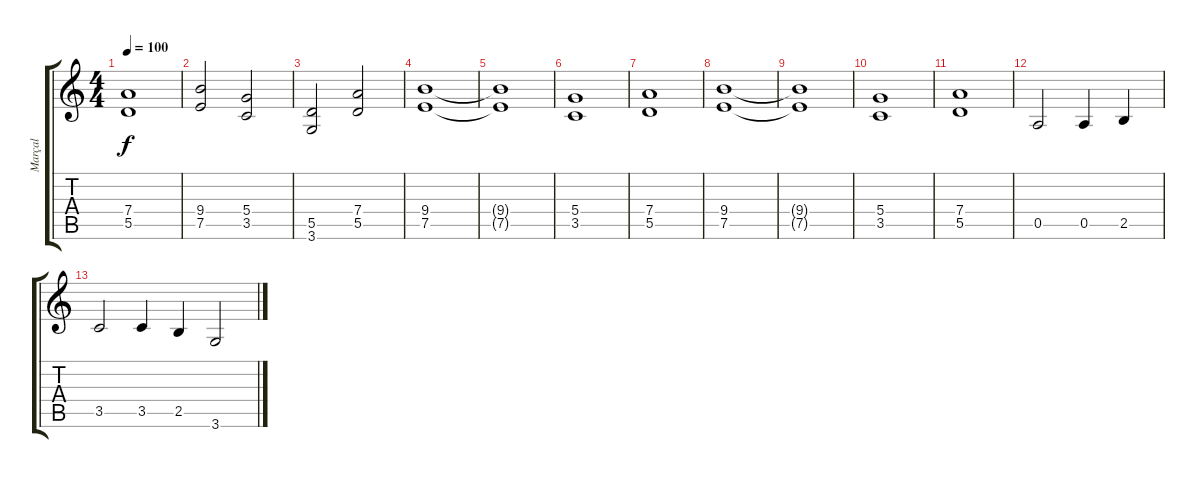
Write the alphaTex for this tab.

\track ("Marçal" "Marçal") {instrument distortionguitar}
\staff {score tabs}
\tuning (E4 B3 G3 D3 A2 E2) {hide}
\ts (4 4)
\tempo 100
\clef g2
\ks c
(7.4 5.5).1{dy f} |
(9.4 7.5).2 (5.4 3.5).2 |
(5.5 3.6).2 (7.4 5.5).2 |
(9.4 7.5).1 |
(9.4{t} 7.5{t}).1 |
(5.4 3.5).1 |
(7.4 5.5).1 |
(9.4 7.5).1 |
(9.4{t} 7.5{t}).1 |
(5.4 3.5).1 |
(7.4 5.5).1 |
0.5.2 0.5.4 2.5.4 |
3.5.2 3.5.4 2.5.4 3.6.2
